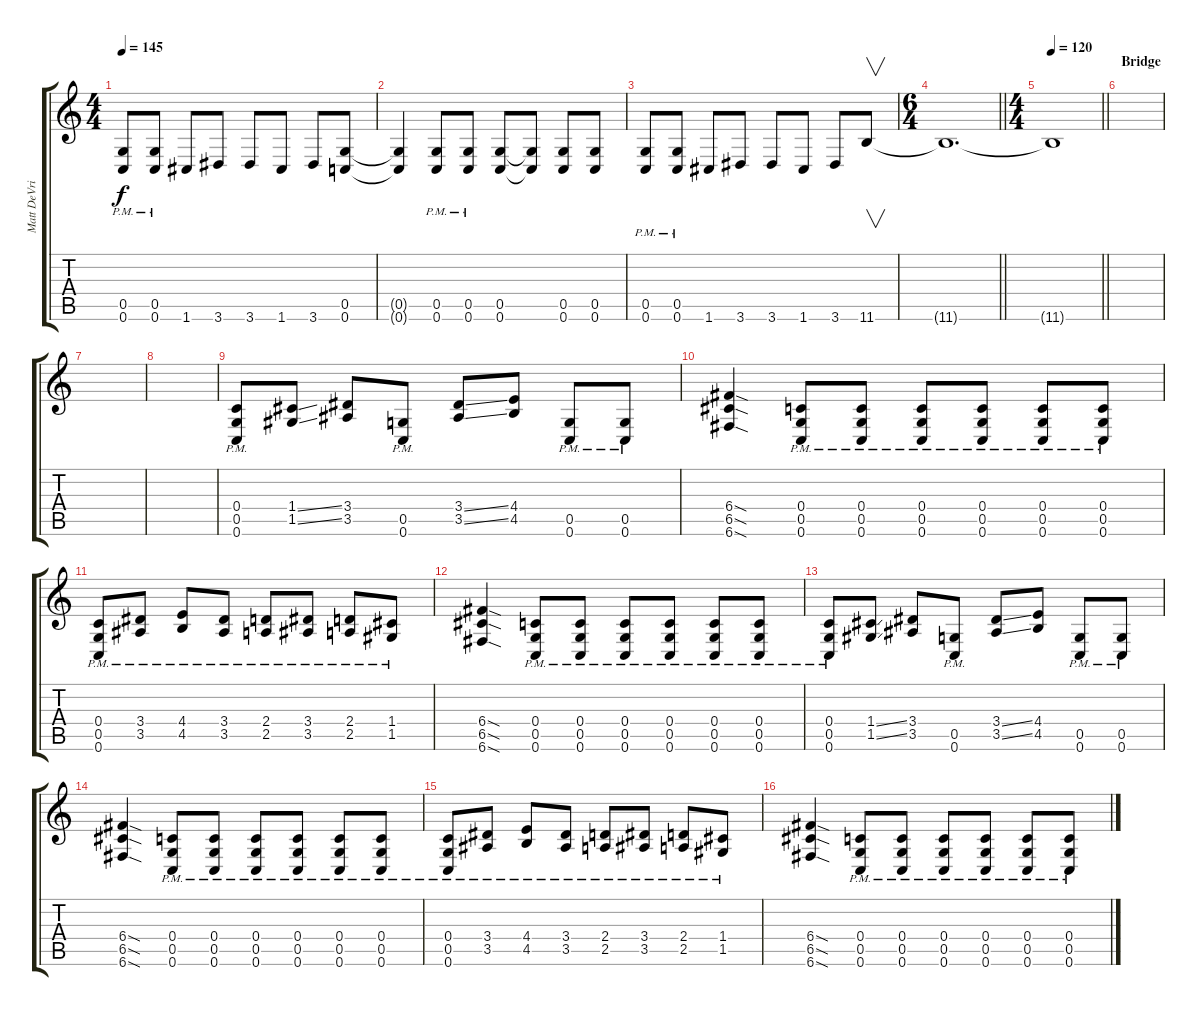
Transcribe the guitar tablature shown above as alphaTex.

\track ("Matt DeVries" "Matt DeVri") {instrument distortionguitar}
\staff {score tabs}
\tuning (D4 A3 F3 C3 G2 C2) {hide}
\ts (4 4)
\tempo 145
\clef g2
\ks c
(0.5{pm} 0.6{pm}).8{dy f} (0.5{pm} 0.6{pm}).8 1.6.8 3.6.8 3.6.8 1.6.8 3.6.8 (0.5 0.6).8 |
(0.5{t} 0.6{t}).4 (0.5{pm} 0.6{pm}).8 (0.5{pm} 0.6{pm}).8 (0.5 0.6).8 (0.5{t} 0.6{t}).8 (0.5 0.6).8 (0.5 0.6).8 |
(0.5{pm} 0.6{pm}).8 (0.5{pm} 0.6{pm}).8 1.6.8 3.6.8 3.6.8 1.6.8 3.6.8 11.6.8{v} |
\ts (6 4)
\barLineRight lightlight
11.6{t}.1{d} |
\ts (4 4)
\tempo 120
\barLineRight lightlight
11.6{t}.1 |
\section ("" "Bridge")
|
|
|
(0.4{pm} 0.5{pm} 0.6{pm}).8 (1.4{ss} 1.5{ss}).8 (3.4 3.5).8 (0.5{pm} 0.6{pm}).8 (3.4{ss} 3.5{ss}).8 (4.4 4.5).8 (0.5{pm} 0.6{pm}).8 (0.5{pm} 0.6{pm}).8 |
(6.4{sod} 6.5{sod} 6.6{sod}).4 (0.4{pm} 0.5{pm} 0.6{pm}).8 (0.4{pm} 0.5{pm} 0.6{pm}).8 (0.4{pm} 0.5{pm} 0.6{pm}).8 (0.4{pm} 0.5{pm} 0.6{pm}).8 (0.4{pm} 0.5{pm} 0.6{pm}).8 (0.4{pm} 0.5{pm} 0.6{pm}).8 |
(0.4{pm} 0.5{pm} 0.6{pm}).8 (3.4{pm} 3.5{pm}).8 (4.4{pm} 4.5{pm}).8 (3.4{pm} 3.5{pm}).8 (2.4{pm} 2.5{pm}).8 (3.4{pm} 3.5{pm}).8 (2.4{pm} 2.5{pm}).8 (1.4{pm} 1.5{pm}).8 |
(6.4{sod} 6.5{sod} 6.6{sod}).4 (0.4{pm} 0.5{pm} 0.6{pm}).8 (0.4{pm} 0.5{pm} 0.6{pm}).8 (0.4{pm} 0.5{pm} 0.6{pm}).8 (0.4{pm} 0.5{pm} 0.6{pm}).8 (0.4{pm} 0.5{pm} 0.6{pm}).8 (0.4{pm} 0.5{pm} 0.6{pm}).8 |
(0.4{pm} 0.5{pm} 0.6{pm}).8 (1.4{ss} 1.5{ss}).8 (3.4 3.5).8 (0.5{pm} 0.6{pm}).8 (3.4{ss} 3.5{ss}).8 (4.4 4.5).8 (0.5{pm} 0.6{pm}).8 (0.5{pm} 0.6{pm}).8 |
(6.4{sod} 6.5{sod} 6.6{sod}).4 (0.4{pm} 0.5{pm} 0.6{pm}).8 (0.4{pm} 0.5{pm} 0.6{pm}).8 (0.4{pm} 0.5{pm} 0.6{pm}).8 (0.4{pm} 0.5{pm} 0.6{pm}).8 (0.4{pm} 0.5{pm} 0.6{pm}).8 (0.4{pm} 0.5{pm} 0.6{pm}).8 |
(0.4{pm} 0.5{pm} 0.6{pm}).8 (3.4{pm} 3.5{pm}).8 (4.4{pm} 4.5{pm}).8 (3.4{pm} 3.5{pm}).8 (2.4{pm} 2.5{pm}).8 (3.4{pm} 3.5{pm}).8 (2.4{pm} 2.5{pm}).8 (1.4{pm} 1.5{pm}).8 |
(6.4{sod} 6.5{sod} 6.6{sod}).4 (0.4{pm} 0.5{pm} 0.6{pm}).8 (0.4{pm} 0.5{pm} 0.6{pm}).8 (0.4{pm} 0.5{pm} 0.6{pm}).8 (0.4{pm} 0.5{pm} 0.6{pm}).8 (0.4{pm} 0.5{pm} 0.6{pm}).8 (0.4{pm} 0.5{pm} 0.6{pm}).8
